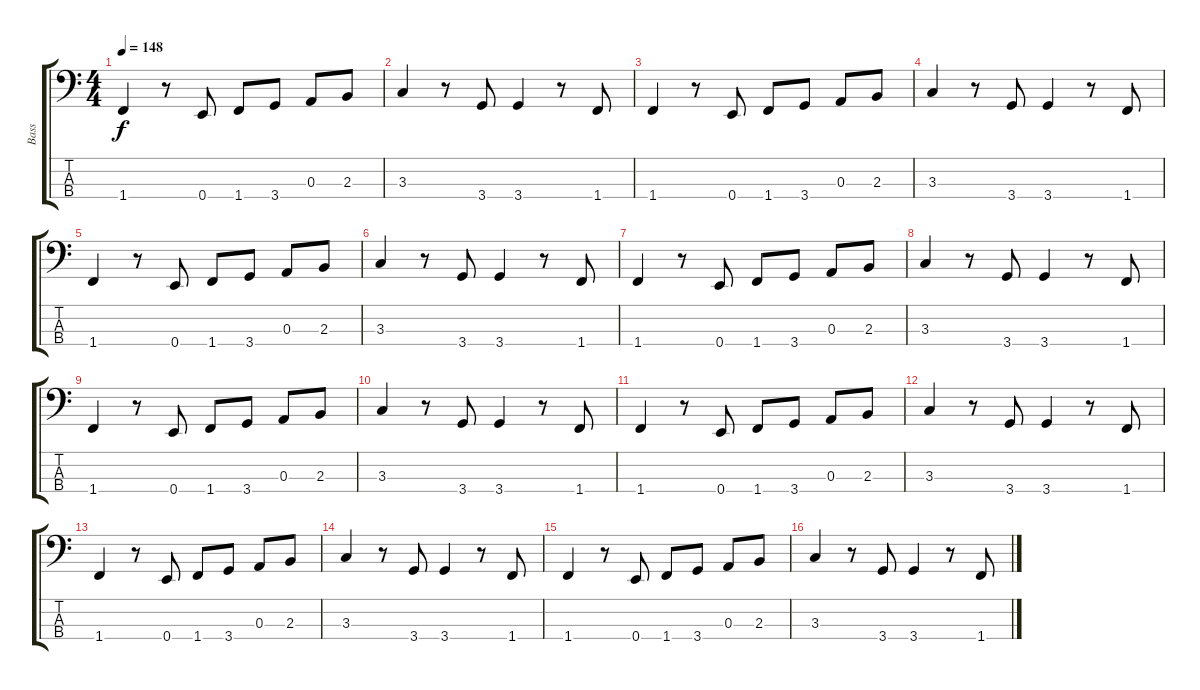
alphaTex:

\track ("Bass" "Bass") {instrument electricbassfinger}
\staff {score tabs}
\tuning (G2 D2 A1 E1) {hide}
\ts (4 4)
\tempo 148
\clef f4
\ks c
1.4.4{dy f} r.8 0.4.8 1.4.8 3.4.8 0.3.8 2.3.8 |
3.3.4 r.8 3.4.8 3.4.4 r.8 1.4.8 |
1.4.4 r.8 0.4.8 1.4.8 3.4.8 0.3.8 2.3.8 |
3.3.4 r.8 3.4.8 3.4.4 r.8 1.4.8 |
1.4.4 r.8 0.4.8 1.4.8 3.4.8 0.3.8 2.3.8 |
3.3.4 r.8 3.4.8 3.4.4 r.8 1.4.8 |
1.4.4 r.8 0.4.8 1.4.8 3.4.8 0.3.8 2.3.8 |
3.3.4 r.8 3.4.8 3.4.4 r.8 1.4.8 |
1.4.4 r.8 0.4.8 1.4.8 3.4.8 0.3.8 2.3.8 |
3.3.4 r.8 3.4.8 3.4.4 r.8 1.4.8 |
1.4.4 r.8 0.4.8 1.4.8 3.4.8 0.3.8 2.3.8 |
3.3.4 r.8 3.4.8 3.4.4 r.8 1.4.8 |
1.4.4 r.8 0.4.8 1.4.8 3.4.8 0.3.8 2.3.8 |
3.3.4 r.8 3.4.8 3.4.4 r.8 1.4.8 |
1.4.4 r.8 0.4.8 1.4.8 3.4.8 0.3.8 2.3.8 |
3.3.4 r.8 3.4.8 3.4.4 r.8 1.4.8
